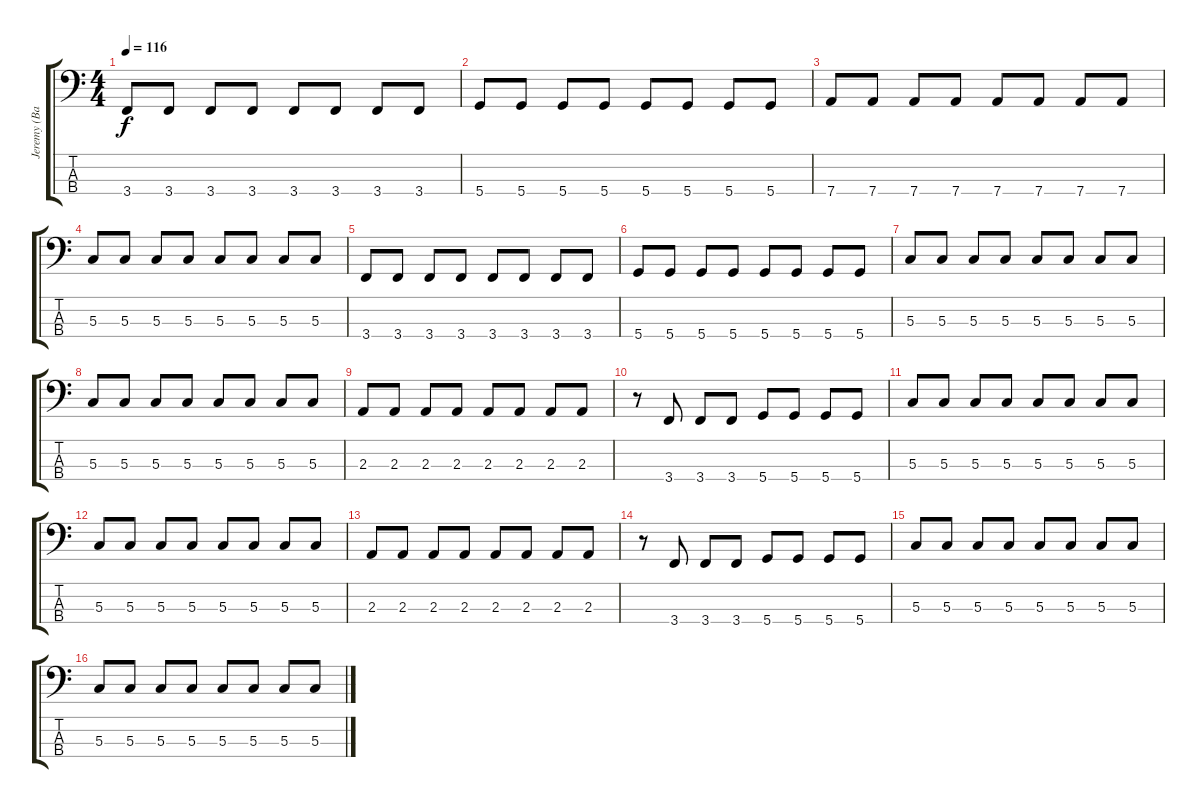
\track ("Jeremy (Bass)" "Jeremy (Ba") {instrument electricbasspick}
\staff {score tabs}
\tuning (F2 C2 G1 D1) {hide}
\ts (4 4)
\tempo 116
\clef f4
\ks c
3.4.8{dy f} 3.4.8 3.4.8 3.4.8 3.4.8 3.4.8 3.4.8 3.4.8 |
5.4.8 5.4.8 5.4.8 5.4.8 5.4.8 5.4.8 5.4.8 5.4.8 |
7.4.8 7.4.8 7.4.8 7.4.8 7.4.8 7.4.8 7.4.8 7.4.8 |
5.3.8 5.3.8 5.3.8 5.3.8 5.3.8 5.3.8 5.3.8 5.3.8 |
3.4.8 3.4.8 3.4.8 3.4.8 3.4.8 3.4.8 3.4.8 3.4.8 |
5.4.8 5.4.8 5.4.8 5.4.8 5.4.8 5.4.8 5.4.8 5.4.8 |
5.3.8 5.3.8 5.3.8 5.3.8 5.3.8 5.3.8 5.3.8 5.3.8 |
5.3.8 5.3.8 5.3.8 5.3.8 5.3.8 5.3.8 5.3.8 5.3.8 |
2.3.8 2.3.8 2.3.8 2.3.8 2.3.8 2.3.8 2.3.8 2.3.8 |
r.8 3.4.8 3.4.8 3.4.8 5.4.8 5.4.8 5.4.8 5.4.8 |
5.3.8 5.3.8 5.3.8 5.3.8 5.3.8 5.3.8 5.3.8 5.3.8 |
5.3.8 5.3.8 5.3.8 5.3.8 5.3.8 5.3.8 5.3.8 5.3.8 |
2.3.8 2.3.8 2.3.8 2.3.8 2.3.8 2.3.8 2.3.8 2.3.8 |
r.8 3.4.8 3.4.8 3.4.8 5.4.8 5.4.8 5.4.8 5.4.8 |
5.3.8 5.3.8 5.3.8 5.3.8 5.3.8 5.3.8 5.3.8 5.3.8 |
5.3.8 5.3.8 5.3.8 5.3.8 5.3.8 5.3.8 5.3.8 5.3.8
